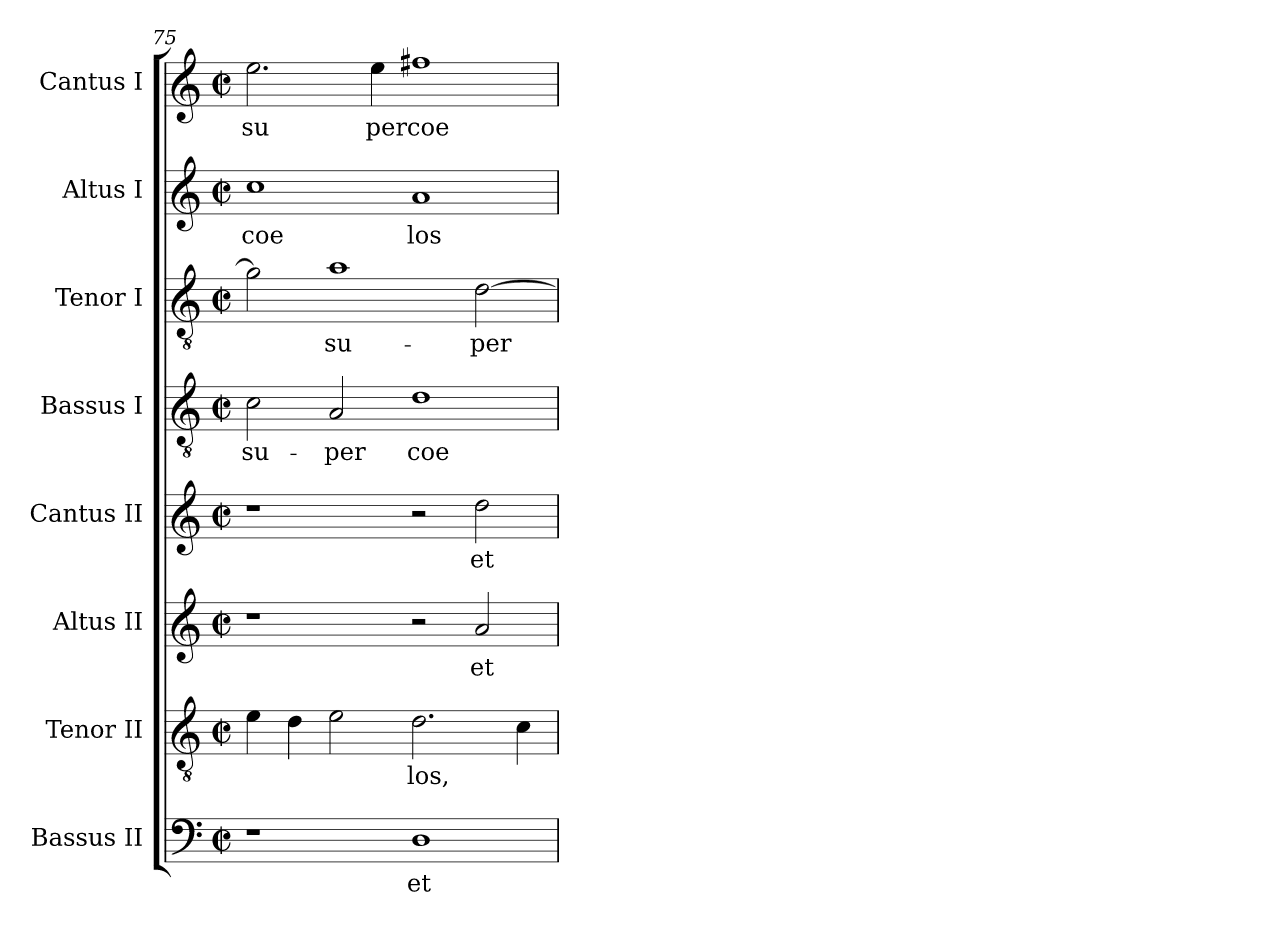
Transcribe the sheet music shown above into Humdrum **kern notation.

**kern	**text	**kern	**text	**kern	**text	**kern	**text	**kern	**text	**kern	**text	**kern	**text	**kern	**text
*part8	*part8	*part7	*part7	*part6	*part6	*part5	*part5	*part4	*part4	*part3	*part3	*part2	*part2	*part1	*part1
*staff8	*staff8	*staff7	*staff7	*staff6	*staff6	*staff5	*staff5	*staff4	*staff4	*staff3	*staff3	*staff2	*staff2	*staff1	*staff1
*I"Bassus II	*	*I"Tenor II	*	*I"Altus II	*	*I"Cantus II	*	*I"Bassus I	*	*I"Tenor I	*	*I"Altus I	*	*I"Cantus I	*
*clefF4	*	*clefGv2	*	*clefG2	*	*clefG2	*	*clefGv2	*	*clefGv2	*	*clefG2	*	*clefG2	*
*	*	*	*	*k[]	*	*	*	*k[]	*	*	*	*k[]	*	*	*
*	*	*	*	*C:	*	*	*	*C:	*	*	*	*C:	*	*	*
*M2/2	*	*M2/2	*	*M2/2	*	*M2/2	*	*M2/2	*	*M2/2	*	*M2/2	*	*M2/2	*
*met(c|)	*	*met(c|)	*	*met(c|)	*	*met(c|)	*	*met(c|)	*	*met(c|)	*	*met(c|)	*	*met(c|)	*
=75	=75	=75	=75	=75	=75	=75	=75	=75	=75	=75	=75	=75	=75	=75	=75
!	!	!	!	!	!	!	!	!	!LO:LY:b:cj	!	!	!	!LO:LY:b:cj	!	!LO:LY:b:cj
1r	.	4e\	.	1r	.	1r	.	2c\	su-	2g\]	.	1cc	coe	2.ee\	su
.	.	4d\	.	.	.	.	.	.	.	.	.	.	.	.	.
!	!	!	!	!	!	!	!	!	!LO:LY:b:cj	!	!LO:LY:b:cj	!	!	!	!
.	.	2e\	.	.	.	.	.	2A/	-per	1a	su-	.	.	.	.
!	!	!	!	!	!	!	!	!	!	!	!	!	!	!	!LO:LY:b:cj
.	.	.	.	.	.	.	.	.	.	.	.	.	.	4ee\	per
!	!LO:LY:b:cj	!	!LO:LY:b	!	!	!	!	!	!LO:LY:b:cj	!	!	!	!LO:LY:b:cj	!	!LO:LY:b:cj
1D	et	2.d\	los,	2r	.	2r	.	1d	coe-	.	.	1a	los	1ff#X	coe
!	!	!	!	!	!LO:LY:b:cj	!	!LO:LY:b:cj	!	!	!	!LO:LY:b	!	!	!	!
.	.	.	.	2a/	et	2dd\	et	.	.	[>2d\	-per	.	.	.	.
.	.	4c\	.	.	.	.	.	.	.	.	.	.	.	.	.
=	=	=	=	=	=	=	=	=	=	=	=	=	=	=	=
*-	*-	*-	*-	*-	*-	*-	*-	*-	*-	*-	*-	*-	*-	*-	*-
